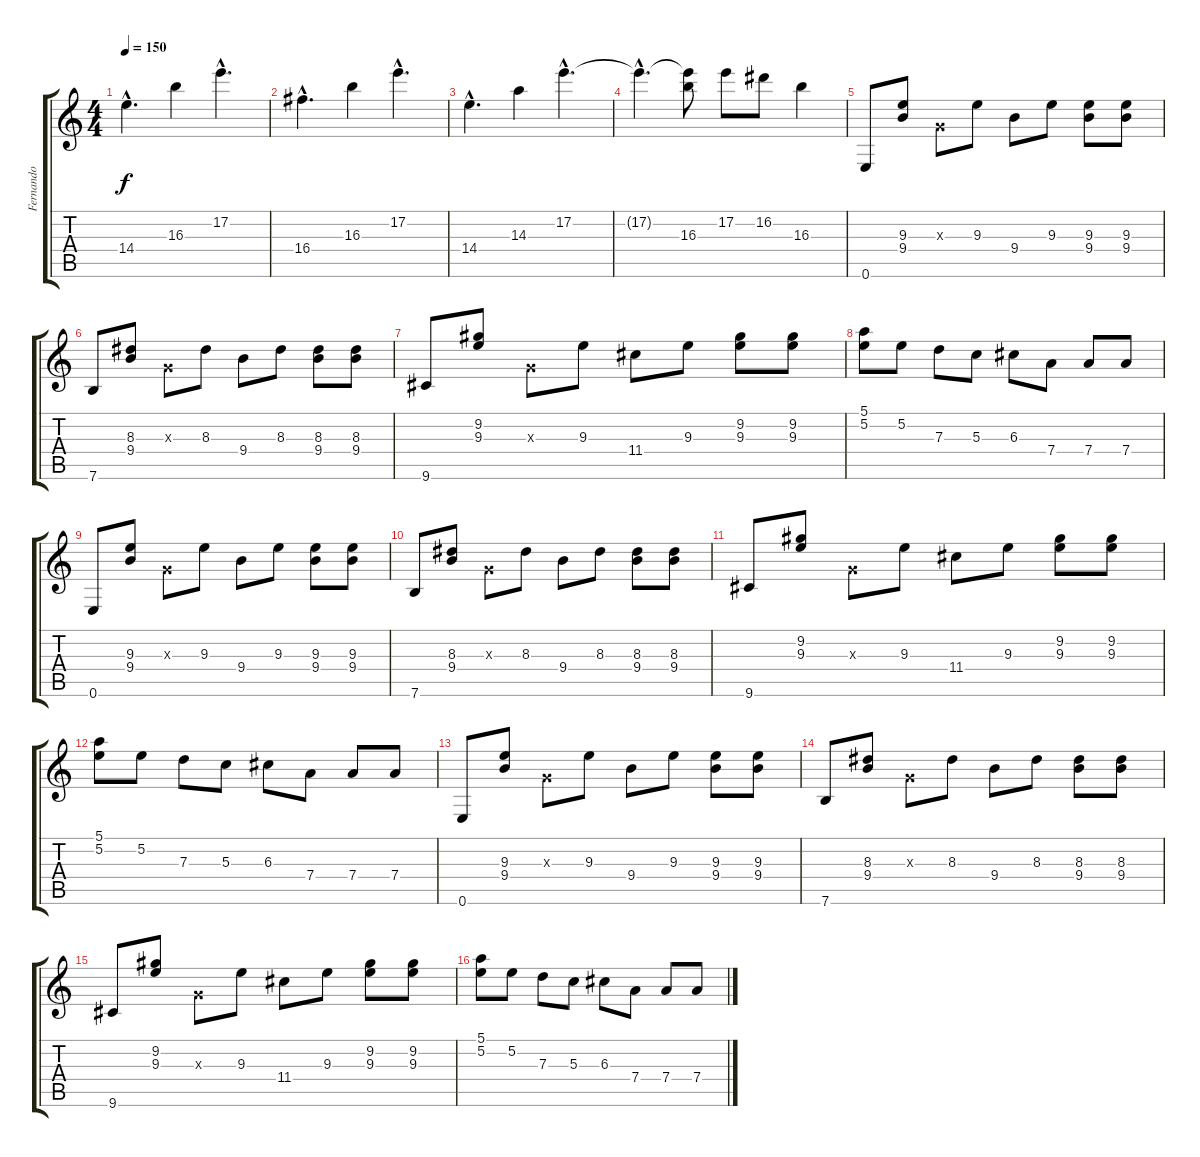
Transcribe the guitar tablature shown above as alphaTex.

\track ("Fernando" "Fernando") {instrument overdrivenguitar}
\staff {score tabs}
\tuning (E4 B3 G3 D3 A2 E2) {hide}
\ts (4 4)
\tempo 150
\clef g2
\ks c
14.4{hac}.4{d dy f} 16.3.4 17.2{hac}.4{d} |
16.4{hac}.4{d} 16.3.4 17.2{hac}.4{d} |
14.4{hac}.4{d} 14.3.4 17.2{hac}.4{d} |
17.2{hac t}.4{d} (17.2{t} 16.3).8 17.2.8 16.2.8 16.3.4 |
0.6.8 (9.3 9.4).8 0.3{x}.8 9.3.8 9.4.8 9.3.8 (9.3 9.4).8 (9.3 9.4).8 |
7.6.8 (8.3 9.4).8 0.3{x}.8 8.3.8 9.4.8 8.3.8 (8.3 9.4).8 (8.3 9.4).8 |
9.6.8 (9.2 9.3).8 0.3{x}.8 9.3.8 11.4.8 9.3.8 (9.2 9.3).8 (9.2 9.3).8 |
(5.1 5.2).8 5.2.8 7.3.8 5.3.8 6.3.8 7.4.8 7.4.8 7.4.8 |
0.6.8 (9.3 9.4).8 0.3{x}.8 9.3.8 9.4.8 9.3.8 (9.3 9.4).8 (9.3 9.4).8 |
7.6.8 (8.3 9.4).8 0.3{x}.8 8.3.8 9.4.8 8.3.8 (8.3 9.4).8 (8.3 9.4).8 |
9.6.8 (9.2 9.3).8 0.3{x}.8 9.3.8 11.4.8 9.3.8 (9.2 9.3).8 (9.2 9.3).8 |
(5.1 5.2).8 5.2.8 7.3.8 5.3.8 6.3.8 7.4.8 7.4.8 7.4.8 |
0.6.8 (9.3 9.4).8 0.3{x}.8 9.3.8 9.4.8 9.3.8 (9.3 9.4).8 (9.3 9.4).8 |
7.6.8 (8.3 9.4).8 0.3{x}.8 8.3.8 9.4.8 8.3.8 (8.3 9.4).8 (8.3 9.4).8 |
9.6.8 (9.2 9.3).8 0.3{x}.8 9.3.8 11.4.8 9.3.8 (9.2 9.3).8 (9.2 9.3).8 |
(5.1 5.2).8 5.2.8 7.3.8 5.3.8 6.3.8 7.4.8 7.4.8 7.4.8
